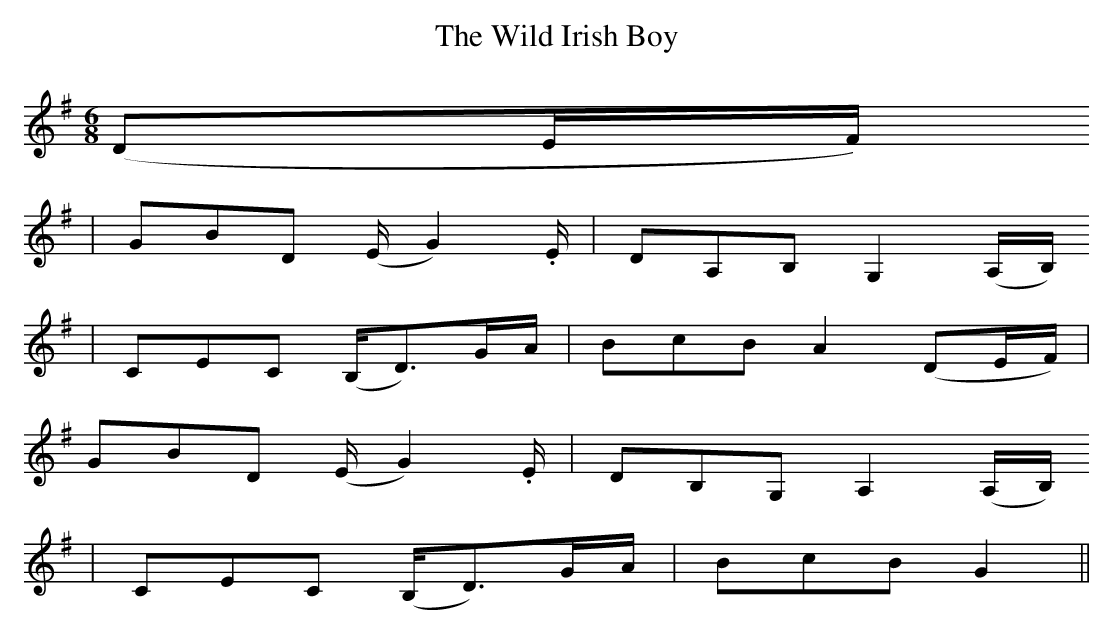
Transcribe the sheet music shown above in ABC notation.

X:1
T: The Wild Irish Boy
M: 6/8
L: 1/8
K: G
(DE/2F/2)
| GBD (E/2G2).E/2 | DA,B, G,2(A,/2B,/2)
| CEC (B,<D)G/2A/2 | BcB A2(DE/2F/2) |
  GBD (E/2G2).E/2 | DB,G, A,2(A,/2B,/2)
| CEC (B,<D)G/2A/2 | BcB G2 ||
